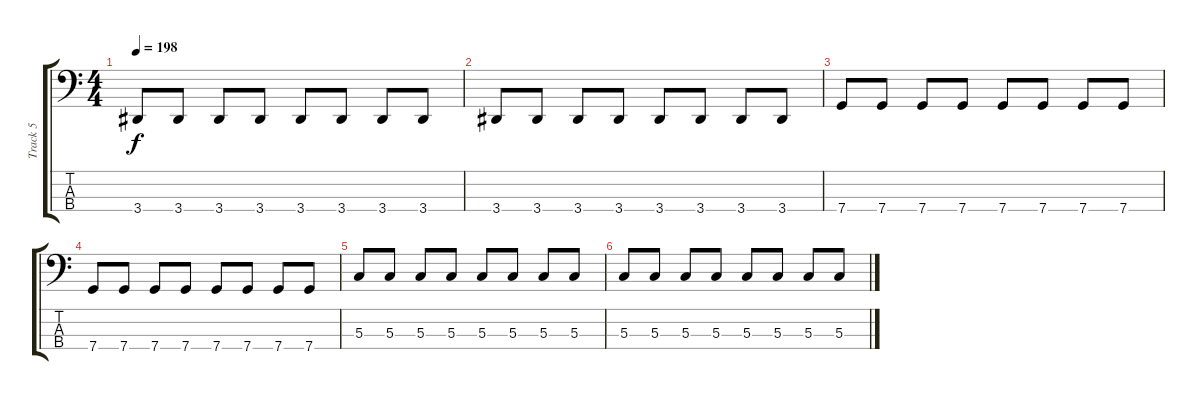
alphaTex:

\track ("Track 5" "Track 5") {instrument electricbassfinger}
\staff {score tabs}
\tuning (F2 C2 G1 C1) {hide}
\ts (4 4)
\tempo 198
\clef f4
\ks c
3.4.8{dy f} 3.4.8 3.4.8 3.4.8 3.4.8 3.4.8 3.4.8 3.4.8 |
3.4.8 3.4.8 3.4.8 3.4.8 3.4.8 3.4.8 3.4.8 3.4.8 |
7.4.8 7.4.8 7.4.8 7.4.8 7.4.8 7.4.8 7.4.8 7.4.8 |
7.4.8 7.4.8 7.4.8 7.4.8 7.4.8 7.4.8 7.4.8 7.4.8 |
5.3.8 5.3.8 5.3.8 5.3.8 5.3.8 5.3.8 5.3.8 5.3.8 |
5.3.8 5.3.8 5.3.8 5.3.8 5.3.8 5.3.8 5.3.8 5.3.8
